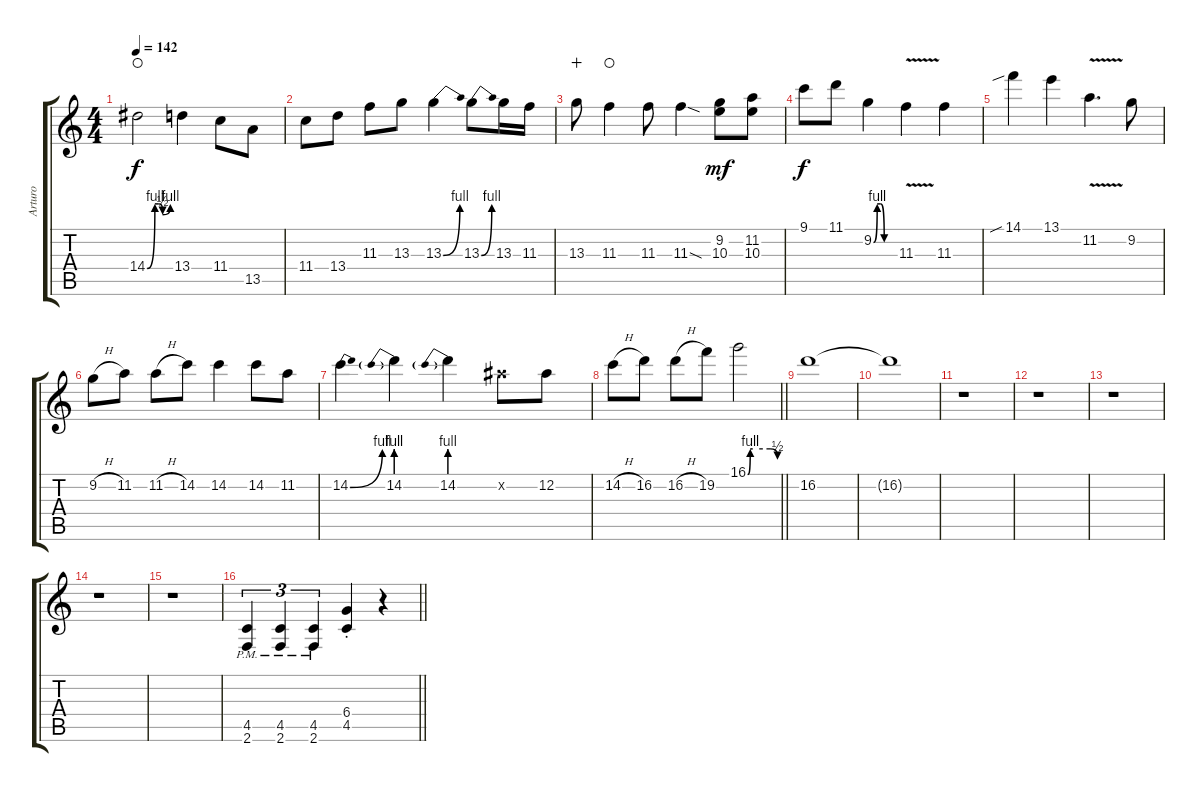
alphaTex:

\track ("Arturo" "Arturo") {instrument distortionguitar}
\staff {score tabs}
\tuning (Eb4 Bb3 Gb3 Db3 Ab2 Eb2) {hide}
\ts (4 4)
\tempo 142
\clef g2
\ks c
14.4{be (custom 0 0 20 4 30 4 40 2 60 4)}.2{dy f waho} 13.4.4 11.4.8 13.5.8 |
11.4.8 13.4.8 11.3.8 13.3.8 13.3{be (bend 0 0 60 4)}.4 13.3{be (bend 0 0 60 4)}.8 13.3.16 11.3.16 |
13.3.8{wahc} 11.3.4{waho} 11.3.8 11.3{sod}.4 (9.2 10.3).8{dy mf} (11.2 10.3).8 |
9.1.8{dy f} 11.1.8 9.2{be (custom 0 0 10 4 20 4 30 0 60 0)}.4 11.3{v}.4 11.3.4 |
14.1{sib}.4 13.1.4 11.2{v}.4{d} 9.2.8 |
9.2{h}.8 11.2.8 11.2{h}.8 14.2.8 14.2.4 14.2.8 11.2.8 |
14.2{be (bend 0 0 60 4)}.4 14.2{be (prebend 0 4 60 4)}.4 14.2{be (prebend 0 4 60 4)}.4 12.2{x}.8 12.2.8 |
\barLineRight lightlight
14.2{h}.8 16.2.8 16.2{h}.8 19.2.8 16.1{be (custom 0 0 5 4 10 4 45 4 60 2)}.2 |
16.2.1{volume 0} |
16.2{t}.1 |
r.1 |
r.1 |
r.1 |
r.1 |
r.1 |
\barLineRight lightlight
(4.5{pm} 2.6{pm}).4{tu (3 2) volume 14} (4.5{pm} 2.6{pm}).4{tu (3 2)} (4.5{pm} 2.6{pm}).4{tu (3 2)} (6.4{st} 4.5{st}).4 r.4
